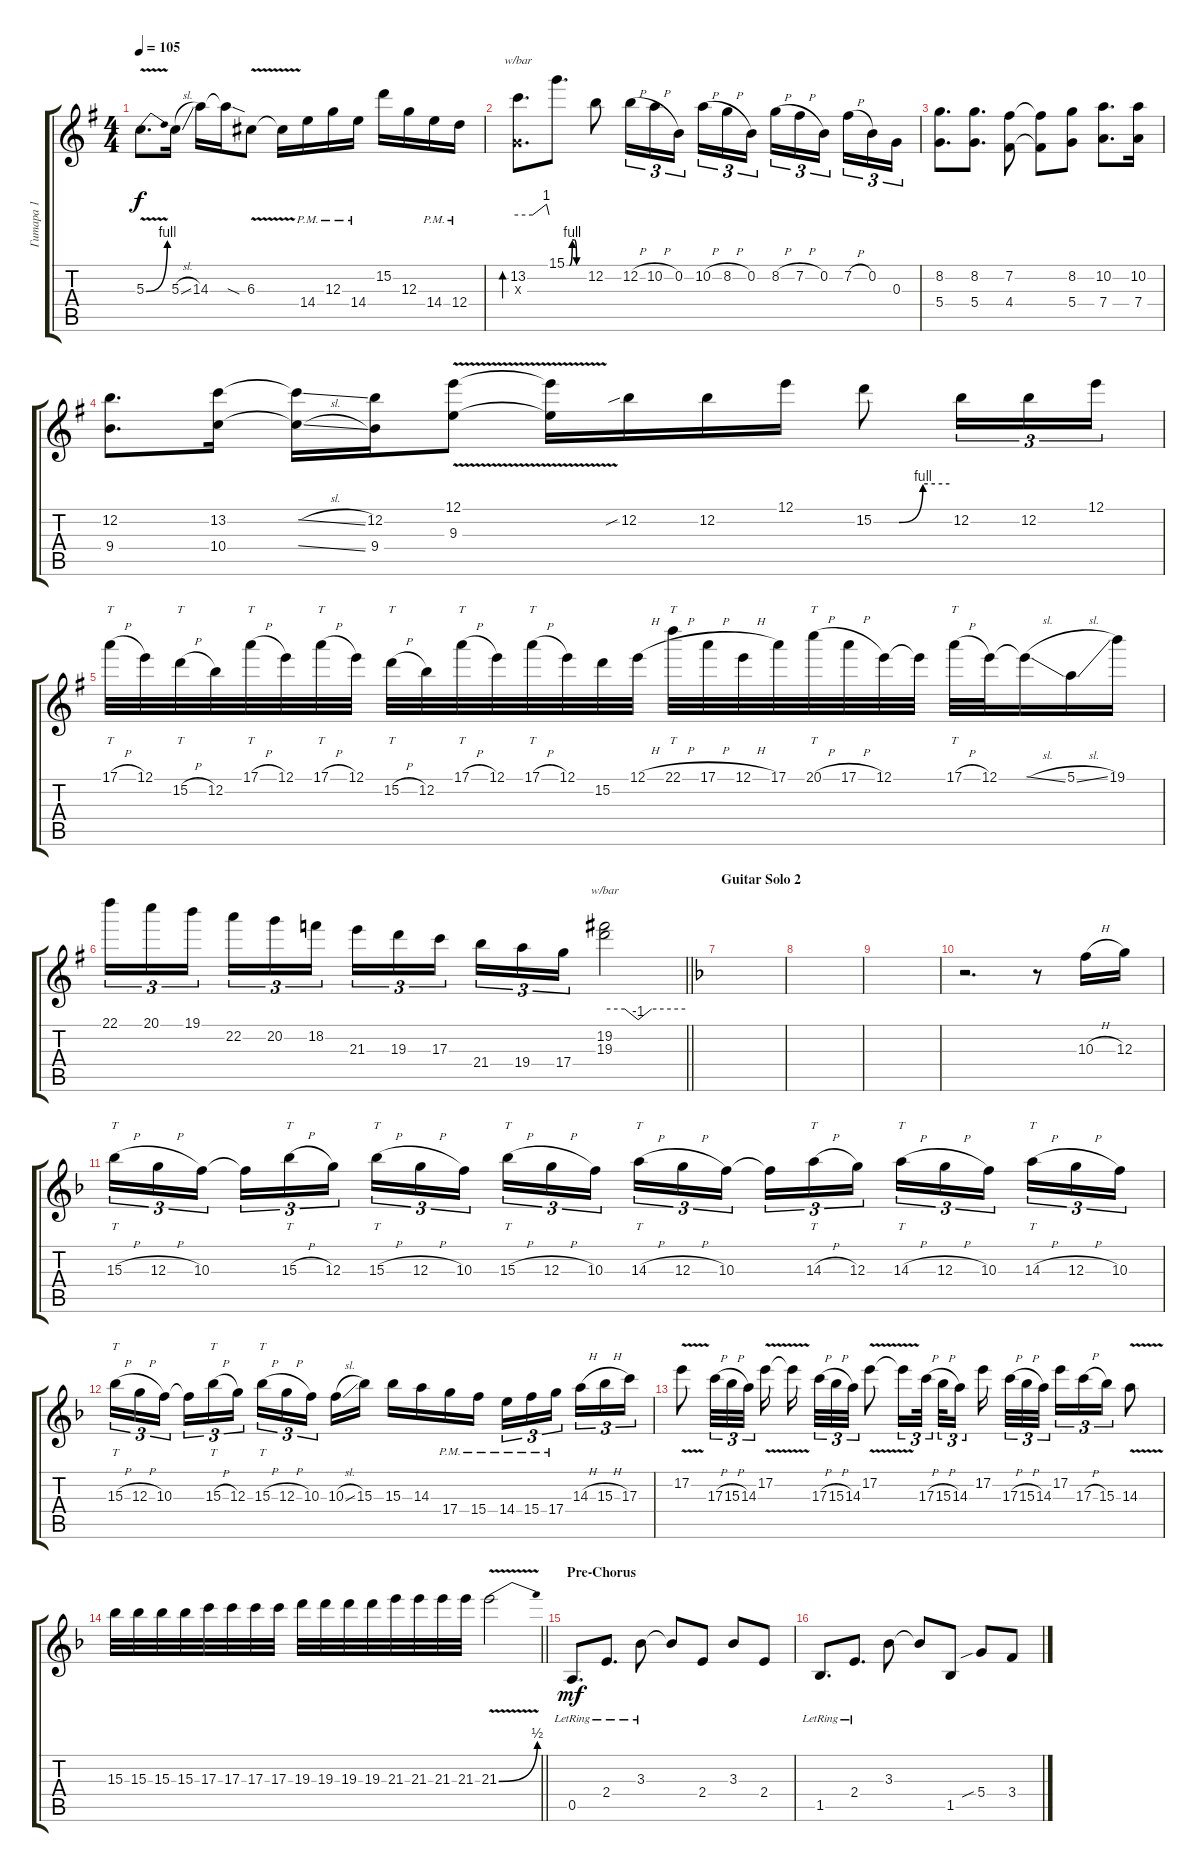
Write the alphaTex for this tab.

\track ("Гитара 1" "Гитара 1") {instrument distortionguitar}
\staff {score tabs}
\tuning (E4 B3 G3 D3 A2 D2) {hide}
\ts (4 4)
\tempo 105
\clef g2
\ks eminor
5.3{be (bend 0 0 60 4) v}.8{d dy f} 5.3{sl}.16 14.3.16 14.3{sod t}.16 6.3{v}.8 6.3{t}.16 14.4{pm}.16 12.3{pm}.16 14.4{pm}.16 15.2.16 12.3.16 14.4{pm}.16 12.4{pm}.16 |
(13.2 0.3{x}).8{d tbe (custom default 0 0 28 0 55 4 60 0) bd 240} 15.1{be (custom 0 0 10 0 20 4 27 4 35 0 60 0)}.8{d} 12.2.8 12.2{h}.16{tu (3 2)} 10.2{h}.16{tu (3 2)} 0.2.16{tu (3 2) beam splitsecondary} 10.2{h}.16{tu (3 2)} 8.2{h}.16{tu (3 2)} 0.2.16{tu (3 2)} 8.2{h}.16{tu (3 2)} 7.2{h}.16{tu (3 2)} 0.2.16{tu (3 2) beam splitsecondary} 7.2{h}.16{tu (3 2)} 0.2.16{tu (3 2)} 0.3.16{tu (3 2)} |
(8.2 5.4).8{d} (8.2 5.4).8{d} (7.2 4.4).8 (7.2{t} 4.4{t}).8 (8.2 5.4).8 (10.2 7.4).8{d} (10.2 7.4).16 |
(12.2 9.4).8{d} (13.2 10.4).16 (13.2{sl t} 10.4{sl t}).16 (12.2 9.4).16 (12.1{v} 9.3{v}).8 (12.1{t} 9.3{t}).16 12.2{sib}.16 12.2.16 12.1.16 15.2{be (custom 0 0 20 0 39 4 60 4)}.8 12.2.16{tu (3 2)} 12.2.16{tu (3 2)} 12.1.16{tu (3 2)} |
17.1{h}.32{tt} 12.1.32 15.2{h}.32{tt} 12.2.32 17.1{h}.32{tt} 12.1.32 17.1{h}.32{tt} 12.1.32 15.2{h}.32{tt} 12.2.32 17.1{h}.32{tt} 12.1.32 17.1{h}.32{tt} 12.1.32 15.2.32 12.1{h}.32 22.1{h}.32{tt} 17.1{h}.32 12.1{h}.32 17.1.32 20.1{h}.32{tt} 17.1{h}.32 12.1.32 12.1{t}.32 17.1{h}.32{tt} 12.1.32 12.1{sl t}.16 5.1{sl}.16 19.1.16 |
\barLineRight lightlight
22.1.16{tu (3 2)} 20.1.16{tu (3 2)} 19.1.16{tu (3 2) beam splitsecondary} 22.2.16{tu (3 2)} 20.2.16{tu (3 2)} 18.2.16{tu (3 2)} 21.3.16{tu (3 2)} 19.3.16{tu (3 2)} 17.3.16{tu (3 2) beam splitsecondary} 21.4.16{tu (3 2)} 19.4.16{tu (3 2)} 17.4.16{tu (3 2)} (19.2 19.3).2{tbe (custom default 0 0 15 0 25 -4 35 0 60 0)} |
\section ("" "Guitar Solo 2")
\ks dminor
|
|
|
r.2{d} r.8 10.3{h}.16 12.3.16 |
15.3{h}.16{tt tu (3 2)} 12.3{h}.16{tu (3 2)} 10.3.16{tu (3 2) beam splitsecondary} 10.3{t}.16{tu (3 2)} 15.3{h}.16{tt tu (3 2)} 12.3.16{tu (3 2)} 15.3{h}.16{tt tu (3 2)} 12.3{h}.16{tu (3 2)} 10.3.16{tu (3 2) beam splitsecondary} 15.3{h}.16{tt tu (3 2)} 12.3{h}.16{tu (3 2)} 10.3.16{tu (3 2)} 14.3{h}.16{tt tu (3 2)} 12.3{h}.16{tu (3 2)} 10.3.16{tu (3 2) beam splitsecondary} 10.3{t}.16{tu (3 2)} 14.3{h}.16{tt tu (3 2)} 12.3.16{tu (3 2)} 14.3{h}.16{tt tu (3 2)} 12.3{h}.16{tu (3 2)} 10.3.16{tu (3 2) beam splitsecondary} 14.3{h}.16{tt tu (3 2)} 12.3{h}.16{tu (3 2)} 10.3.16{tu (3 2)} |
15.3{h}.16{tt tu (3 2)} 12.3{h}.16{tu (3 2)} 10.3.16{tu (3 2) beam splitsecondary} 10.3{t}.16{tu (3 2)} 15.3{h}.16{tt tu (3 2)} 12.3.16{tu (3 2)} 15.3{h}.16{tt tu (3 2)} 12.3{h}.16{tu (3 2)} 10.3.16{tu (3 2) beam splitsecondary} 10.3{sl}.16 15.3.16 15.3.16 14.3.16 17.4{pm}.16 15.4{pm}.16 14.4{pm}.16{tu (3 2)} 15.4{pm}.16{tu (3 2)} 17.4{pm}.16{tu (3 2) beam splitsecondary} 14.3{h}.16{tu (3 2)} 15.3{h}.16{tu (3 2)} 17.3.16{tu (3 2)} |
17.2{v}.8 17.3{h}.32{tu (3 2)} 15.3{h}.32{tu (3 2)} 14.3.32{tu (3 2) beam splitsecondary} 17.2{v}.16 17.2{t}.16{beam splitsecondary} 17.3{h}.32{tu (3 2)} 15.3{h}.32{tu (3 2)} 14.3.32{tu (3 2)} 17.2{v}.8 17.2{t}.16{tu (3 2)} 17.3{h}.32{tu (3 2) beam splitsecondary} 15.3{h}.32{tu (3 2)} 14.3.16{tu (3 2) beam splitsecondary} 17.2.16{beam splitsecondary} 17.3{h}.32{tu (3 2)} 15.3{h}.32{tu (3 2)} 14.3.32{tu (3 2)} 17.2.16{tu (3 2)} 17.3{h}.16{tu (3 2)} 15.3.16{tu (3 2)} 14.3{v}.8 |
\barLineRight lightlight
15.3.32 15.3.32 15.3.32 15.3.32 17.3.32 17.3.32 17.3.32 17.3.32 19.3.32 19.3.32 19.3.32 19.3.32 21.3.32 21.3.32 21.3.32 21.3.32 21.3{be (bend 0 0 60 2) v}.2 |
\section ("" "Pre-Chorus")
0.5{lr}.8{d dy mf} 2.4{lr}.8{d} 3.3{lr}.8 3.3{t}.8 2.4.8 3.3.8 2.4.8 |
1.5{lr}.8{d} 2.4{lr}.8{d} 3.3.8 3.3{t}.8 1.5.8 5.4{sib}.8 3.4.8
